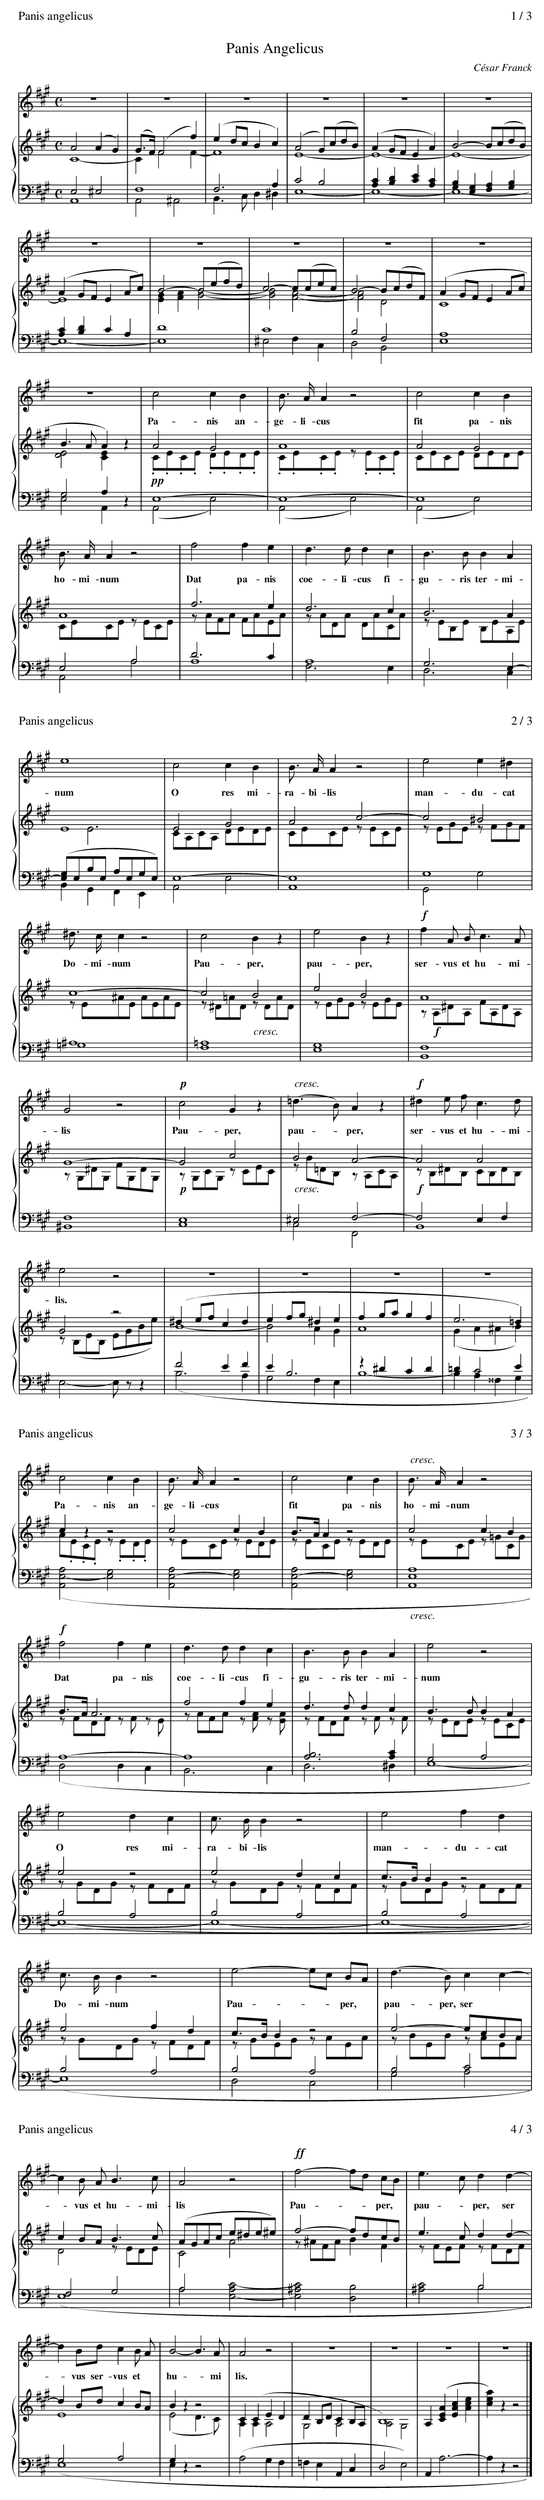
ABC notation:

X:1
T:Panis Angelicus
C:César Franck
%%header "Panis angelicus		$P / 3"
%%staves 1 {2 3 4 5}
M:C
L:1/8
K:A
V:1
z8|z8|z8|z8|
V:2
A4(A2G2)|(G>F)(F4f2)|(e2dcB2c2)|(A4G)(cdB)|
V:3
C8-|C2F4F2-|F8|E8-|
V:4
E,4^E,4|F,8|F,6A,2|C4B,4|
V:5
A,,8|A,,4^A,,4|B,,3C,D,2^D,2|E,8-|
V:1
z8|z8|z8|z8|z8|
V:2
(A2GFE2A2)|B4-B(cdB)|(A2GFE2Ac)|B4-B(efd)|c4-c(cec)|
V:3
E8-|E8-|E8|[E2G2][F2A2][G4B4]-|[G4B4][F4A4]-|
V:4
[A,2C2][B,2D2][C2E2][A,2C2]|[G,2B,2][E,2G,2][F,2A,2][G,2B,2]|[A,2C2][B,2D2]C2A,2|D8|\
C8|
V:5
E,8-|E,8-|E,8-|E,8|^E,4F,2C,2|
V:1
z8|z8|z8|c4c2B2|
w:Pa-nis an-|
V:2
B4-B(cdF)|(A2GFE2Ac|B3AA2)z2|A4G4|
V:3
[F4A4]D4|C8|[D4E4][C2E2]z2|!pp!.C.E.C.E .D.E.D.E|
V:4
B,4F,4|A,8|G,4A,2z2|E,8-|
V:5
D,4B,,4|E,8|E,4A,,2z2|(A,,4E,4)|
V:1
B >AA2z4|c4c2B2|B >AA2z4|f4f2e2|
w:ge-li-cus|fit pa-nis|ho-mi-num|Dat pa-nis|
V:2
A8|A4G4|A8|f6e2|
V:3
.C.E.C.E z.E.C.E|CECE DEDE|CECE zECE|zAFA FAEA|
V:4
E,8-|E,8|E,4A,4|D6C2|
V:5
(A,,4E,4)|(A,,4E,4)|A,,4A,4|A,8|
V:1
d3dd2c2|B3BB2A2|e8|c4c2B2|
w:coe-li-cus fi-|gu-ris ter-mi-|num|O res mi-|
V:2
d6c2|B6A2|E8|E4G4|
V:3
zADA DACA|zEB,E B,EA,E|x2E6|CA,CA, DEDE|
V:4
A,8|G,6E,2-|([E,G,]E,B,E, A,E,G,E,)|E,8-|
V:5
F,6E,2|D,6C,2|B,,2G,,2F,,2E,,2|A,,4E,4|
V:1
B >AA2z4|e4e2^d2|^d >cc2z4|c4B2z2|
w:ra-bi-lis|man-du-cat|Do-mi-num|Pau-per,|
V:2
A4c4-|c4^B4|c8-|c4B4|
V:3
CECE zECE|zEGE zFGF|zE^AE AEAE|z^D=AD !cresc!zDAD|
V:4
E,8|G,8|^A,8|=A,8|
V:5
A,,8|G,,4G,4|=G,8|F,8|
V:1
e4B2z2|!f!f2A Bc3A|G4z4|!p!c4G2z2|
w:pau-per,|ser-vus et hu-mi-|lis|Pau-per,|
V:2
e4B4|A8|G8-|G4c4|
V:3
zEGE zEGE|z!f!A,^DA, FA,DA,|zG,^DG, FG,DG,|!p!zG,CG, zCEC|
V:4
G,8|F,8|F,8|E,8|
V:5
E,8|B,,8|^B,,8|C,8|
V:1
(!cresc!=d3B)A2z2|!f!^d2e fc3d|e4z4|z8|
w:pau -per,|ser-vus et hu-mi-|lis.||
V:2
B4A4-|A4A4|G4z4|(^d2efc2d2|
V:3
!cresc!zB=DB, zA,CA,|!f!zB,^DB, CB,DB,|z(B,EB, EGBe)|B8-|
V:4
^E,4F,4-|F,4E,2F,2|x8|F4E2F2|
V:5
C,4F,,4|B,,8|E,4-E,zz2|(B,6A,2|
V:1
z8|z8|z8|c4c2B2|
w:Pa-nis an-|
V:2
e2fg^d2e2|f2gag2f2|e6=d2)|c2z2z4|
V:3
B4A2G2|A8|(G2A2^A2B2)|A.E.C.E z.E.D.E|
V:4
E2B,6|z2^D2C2D2|=D2C4E2|x8|
V:5
G,4F,2E,2|B,8-|B,2A,2^^F,2G,2|[A,,4E,4-A,4][E,4G,4]|
V:1
B >AA2z4|c4c2B2|!cresc!B >AA2z4|!f!f4f2e2|
w:ge-li-cus|fit pa-nis|ho-mi-num|Dat pa-nis|
V:2
c4c2B2|B>AA2z4|c4c2B2|B>AA6|
V:3
zECE zEDE|zECE zEDE|zECE z=GCG|zFDF zF zE|
V:4
x8|x8|x8|A,8-|
V:5
[A,,4E,4-A,4][E,4G,4]|[A,,4E,4-A,4][E,4G,4]|!cresc![A,,8E,8A,8]|D,4D,2C,2|
V:1
d3dd2c2|B3BB2A2|e4z4|e4d2c2|
w:coe-li-cus fi-|gu-ris ter-mi-|num|O res mi-|
V:2
f4f2e2|d3dd2c2|B3BB2A2|e4z4|
V:3
zAFA z[FA] z[EA]|zFDF zF zF|zEDE zECE|zGDG zFDF|
V:4
A,8|[A,6B,6][A,2C2]|G,4A,4|B,4A,4|
V:5
B,,6C,2|D,6^D,2|E,8-|E,8-|
V:1
c >BB2z4|e4f2d2|c >BB2z4|
w:ra-bi-lis|man-du-cat|Do-mi-num|
V:2
e4d2c2|c>BB2z4|e4f2d2|
V:3
zGDG zFDF|zGDG zFDF|zGDG zFDF|
V:4
B,4A,4|B,4A,4|B,4A,4|
V:5
E,8-|E,8-|E,8|
V:1
e4-ec BA|(d3B)c2c2-|c2B AB3c|A4z4|
w:Pau --per,*|pau-per, ser*|-vus et hu-mi-|lis|
V:2
c>BB2z4|e4-ecBA|c2BAB3c|(AGAc e^de^e)|
V:3
zGEG zAEA|zBEB zAEA|D4zEDE|C4A4|
V:4
B,4A,4|B,4C4|F,4G,4|A,4x4|
V:5
D,4C,4|G,4A,4|E,8|A,4[E,4-A,4C4-]|
V:1
!ff!f4-fd cB|e3cd2d2-|d2Bdc2B A|B4-B3A|
w:Pau --per,*|pau -per, ser|-vus ser-vus et*|hu -mi|
V:2
f4-fdcB|e3cd2d2-|d2Bdc2BA|B2z2z4|
V:3
z^AFAB2F2|zFEF zFDF|E8|(E4D3C)|
V:4
x8|x4B,4|G,4A,4|G,2x2x4|
V:5
[E,4^A,4C4][D,4B,4]|[^A,4C4]B,4|E,8|E,2z2z4|
V:1
A4z4|z8|z8|z8|z8|]
w:lis.|||||
V:2
C2(C2E2D2|D2B,DC2B,A,|B,8)|A,2([C2E2A2][E2A2c2][A2c2e2]|[c2e2a2])z2z4|]
V:3
A,2A,2A,4|G,4A,4|A,4G,4|x8|x8|]
V:4
x8|x8|x8|x8|x8|]
V:5
(A,4G,2F,2|=F,2E,2A,,2C,2|D,4E,4)|A,,2A,6-|A,2z2z4|]
